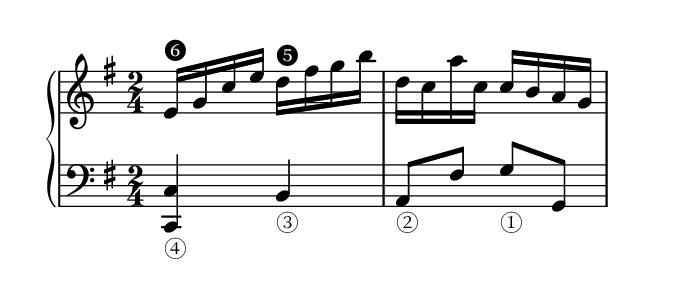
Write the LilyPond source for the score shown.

\version "2.24.0"
\include "../../stylesheets/annotation.ly"
\header {
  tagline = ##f
}
\paper {
  page-breaking = #ly:one-line-auto-height-breaking
}

\include "../../stylesheets/typography.ly"
\score {
  \new PianoStaff <<
    \new Staff = "up" \relative c' {
      \clef "treble" \time 2/4 \key g \major
      e16 \mla g c e d \mso fis g b |
      d,16 c a' c, c b a g |
    }
    \new Staff = "down" \relative c {
      \clef "bass" \time 2/4 \key g \major
      <c c,>4 \bfa b4 \bmi |
      a8 \bre fis' g \bdo g, |
    }
  >>
}
